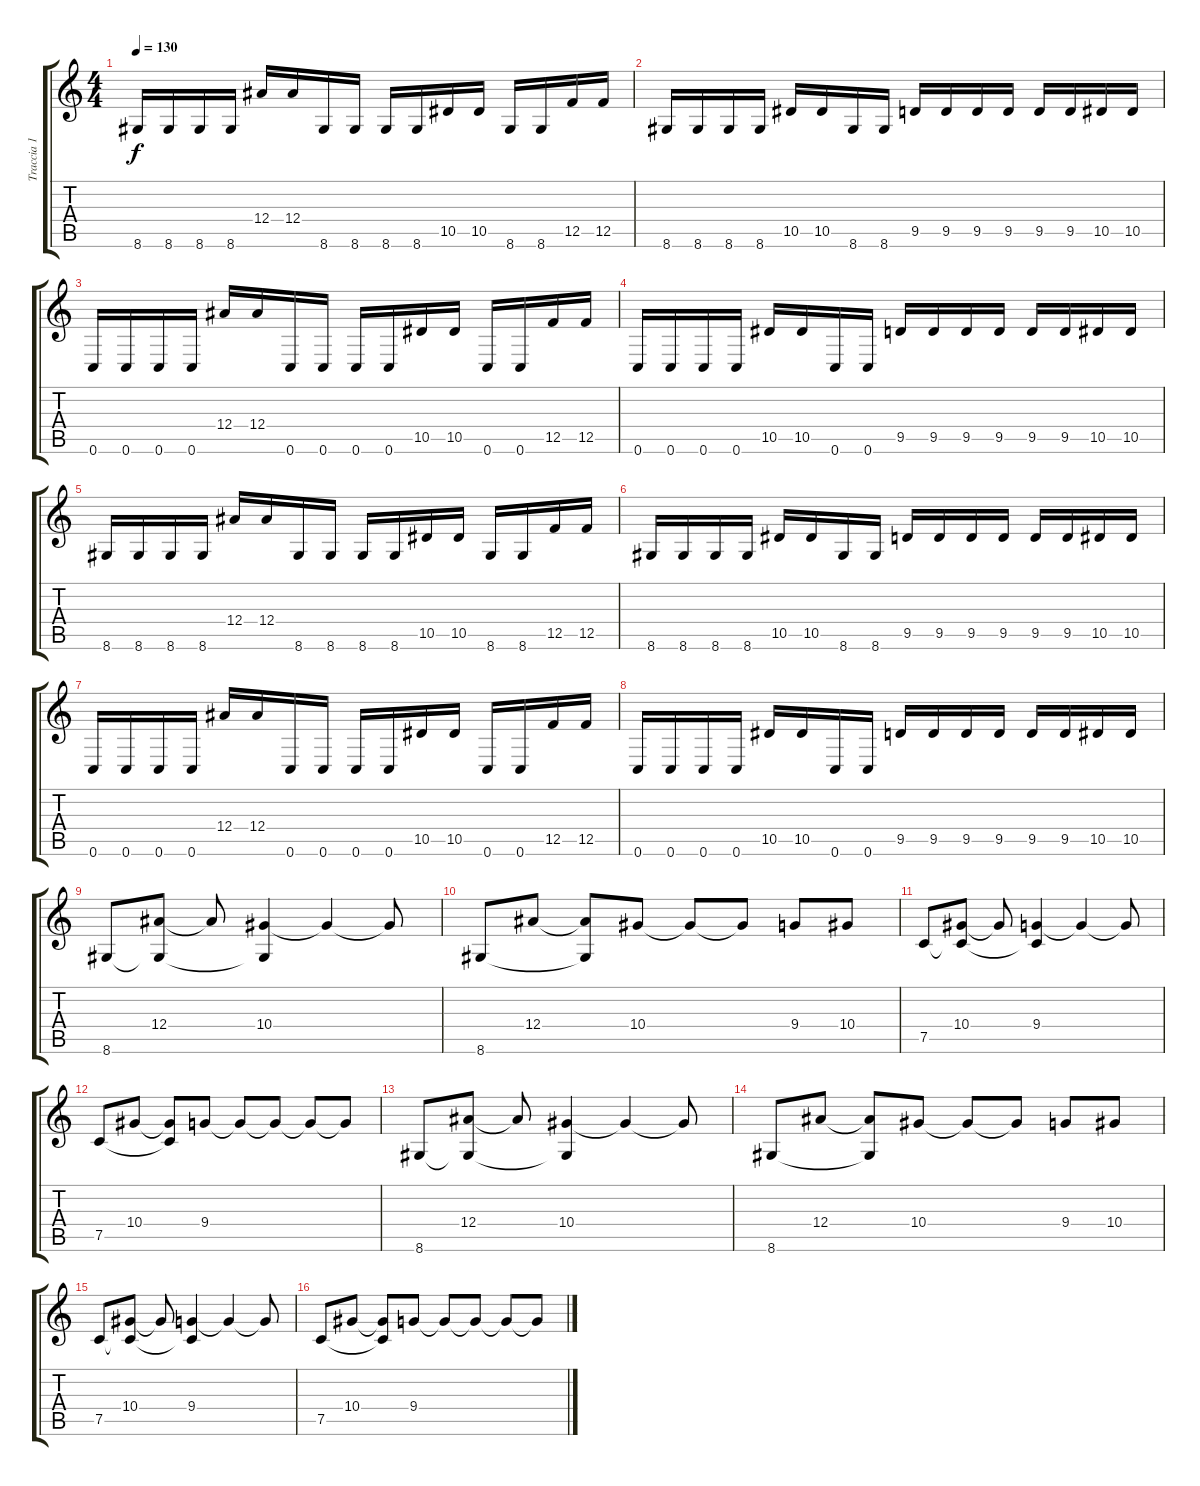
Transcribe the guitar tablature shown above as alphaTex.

\track ("Traccia 1" "Traccia 1") {instrument distortionguitar}
\staff {score tabs}
\tuning (C4 G3 Eb3 Bb2 F2 C2) {hide}
\ts (4 4)
\tempo 130
\clef g2
\ks c
8.6.16{dy f} 8.6.16 8.6.16 8.6.16 12.4.16 12.4.16 8.6.16 8.6.16 8.6.16 8.6.16 10.5.16 10.5.16 8.6.16 8.6.16 12.5.16 12.5.16 |
8.6.16 8.6.16 8.6.16 8.6.16 10.5.16 10.5.16 8.6.16 8.6.16 9.5.16 9.5.16 9.5.16 9.5.16 9.5.16 9.5.16 10.5.16 10.5.16 |
0.6.16 0.6.16 0.6.16 0.6.16 12.4.16 12.4.16 0.6.16 0.6.16 0.6.16 0.6.16 10.5.16 10.5.16 0.6.16 0.6.16 12.5.16 12.5.16 |
0.6.16 0.6.16 0.6.16 0.6.16 10.5.16 10.5.16 0.6.16 0.6.16 9.5.16 9.5.16 9.5.16 9.5.16 9.5.16 9.5.16 10.5.16 10.5.16 |
8.6.16 8.6.16 8.6.16 8.6.16 12.4.16 12.4.16 8.6.16 8.6.16 8.6.16 8.6.16 10.5.16 10.5.16 8.6.16 8.6.16 12.5.16 12.5.16 |
8.6.16 8.6.16 8.6.16 8.6.16 10.5.16 10.5.16 8.6.16 8.6.16 9.5.16 9.5.16 9.5.16 9.5.16 9.5.16 9.5.16 10.5.16 10.5.16 |
0.6.16 0.6.16 0.6.16 0.6.16 12.4.16 12.4.16 0.6.16 0.6.16 0.6.16 0.6.16 10.5.16 10.5.16 0.6.16 0.6.16 12.5.16 12.5.16 |
0.6.16 0.6.16 0.6.16 0.6.16 10.5.16 10.5.16 0.6.16 0.6.16 9.5.16 9.5.16 9.5.16 9.5.16 9.5.16 9.5.16 10.5.16 10.5.16 |
8.6.8 (12.4 8.6{t}).8 12.4{t}.8 (10.4 8.6{t}).4 10.4{t}.4 10.4{t}.8 |
8.6.8 12.4.8 (12.4{t} 8.6{t}).8 10.4.8 10.4{t}.8 10.4{t}.8 9.4.8 10.4.8 |
7.5.8 (10.4 7.5{t}).8 10.4{t}.8 (9.4 7.5{t}).4 9.4{t}.4 9.4{t}.8 |
7.5.8 10.4.8 (10.4{t} 7.5{t}).8 9.4.8 9.4{t}.8 9.4{t}.8 9.4{t}.8 9.4{t}.8 |
8.6.8 (12.4 8.6{t}).8 12.4{t}.8 (10.4 8.6{t}).4 10.4{t}.4 10.4{t}.8 |
8.6.8 12.4.8 (12.4{t} 8.6{t}).8 10.4.8 10.4{t}.8 10.4{t}.8 9.4.8 10.4.8 |
7.5.8 (10.4 7.5{t}).8 10.4{t}.8 (9.4 7.5{t}).4 9.4{t}.4 9.4{t}.8 |
7.5.8 10.4.8 (10.4{t} 7.5{t}).8 9.4.8 9.4{t}.8 9.4{t}.8 9.4{t}.8 9.4{t}.8
